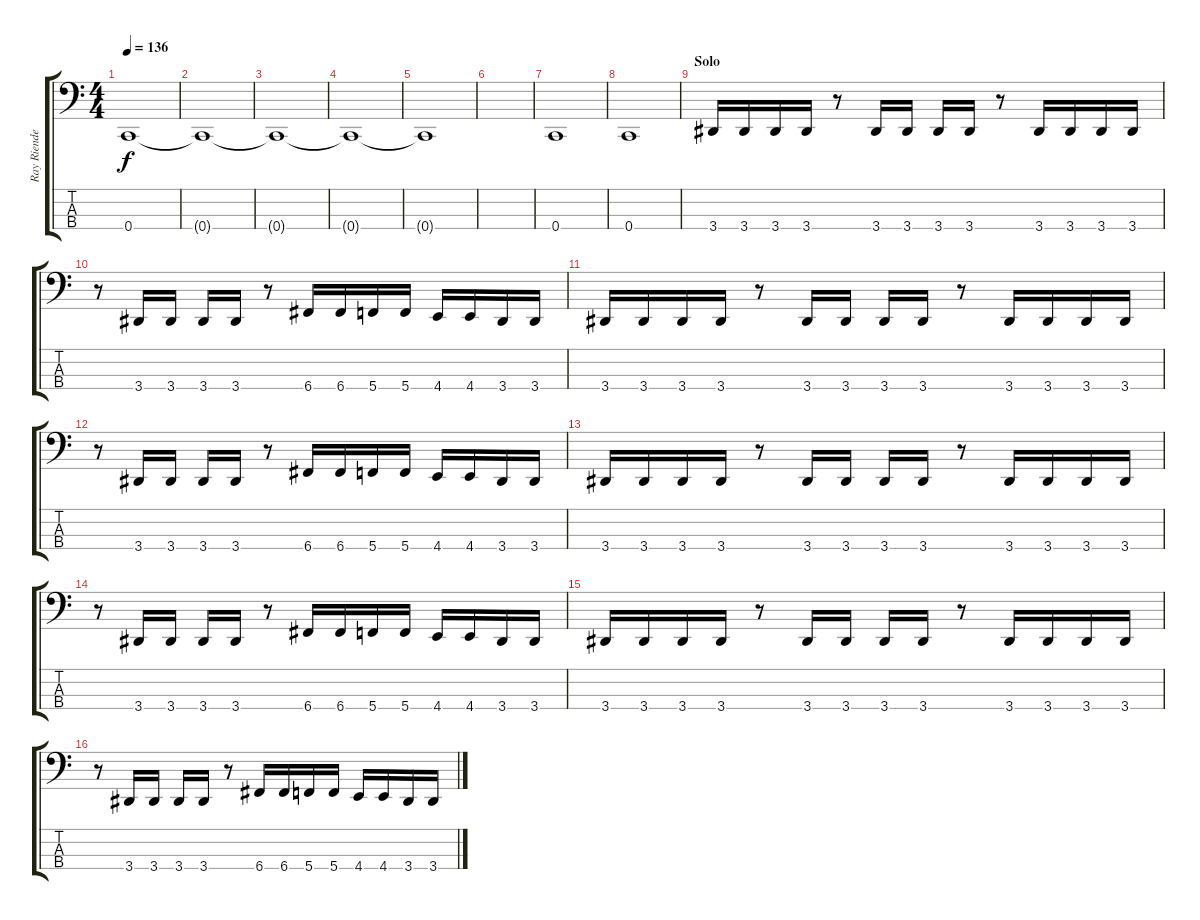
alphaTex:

\track ("Ray Riendeau" "Ray Riende") {instrument electricbassfinger}
\staff {score tabs}
\tuning (F2 C2 G1 C1) {hide}
\ts (4 4)
\tempo 136
\clef f4
\ks c
0.4{t}.1{dy f volume 6} |
0.4{t}.1 |
0.4{t}.1{volume 3} |
0.4{t}.1 |
0.4{t}.1{volume 0} |
|
0.4.1{volume 12} |
0.4.1 |
\section ("" "Solo")
3.4.16{balance 8} 3.4.16 3.4.16 3.4.16 r.8 3.4.16 3.4.16 3.4.16 3.4.16 r.8 3.4.16 3.4.16 3.4.16 3.4.16 |
r.8 3.4.16 3.4.16 3.4.16 3.4.16 r.8 6.4.16 6.4.16 5.4.16 5.4.16 4.4.16 4.4.16 3.4.16 3.4.16 |
3.4.16 3.4.16 3.4.16 3.4.16 r.8 3.4.16 3.4.16 3.4.16 3.4.16 r.8 3.4.16 3.4.16 3.4.16 3.4.16 |
r.8 3.4.16 3.4.16 3.4.16 3.4.16 r.8 6.4.16 6.4.16 5.4.16 5.4.16 4.4.16 4.4.16 3.4.16 3.4.16 |
3.4.16 3.4.16 3.4.16 3.4.16 r.8 3.4.16 3.4.16 3.4.16 3.4.16 r.8 3.4.16 3.4.16 3.4.16 3.4.16 |
r.8 3.4.16 3.4.16 3.4.16 3.4.16 r.8 6.4.16 6.4.16 5.4.16 5.4.16 4.4.16 4.4.16 3.4.16 3.4.16 |
3.4.16 3.4.16 3.4.16 3.4.16 r.8 3.4.16 3.4.16 3.4.16 3.4.16 r.8 3.4.16 3.4.16 3.4.16 3.4.16 |
r.8 3.4.16 3.4.16 3.4.16 3.4.16 r.8 6.4.16 6.4.16 5.4.16 5.4.16 4.4.16 4.4.16 3.4.16 3.4.16
